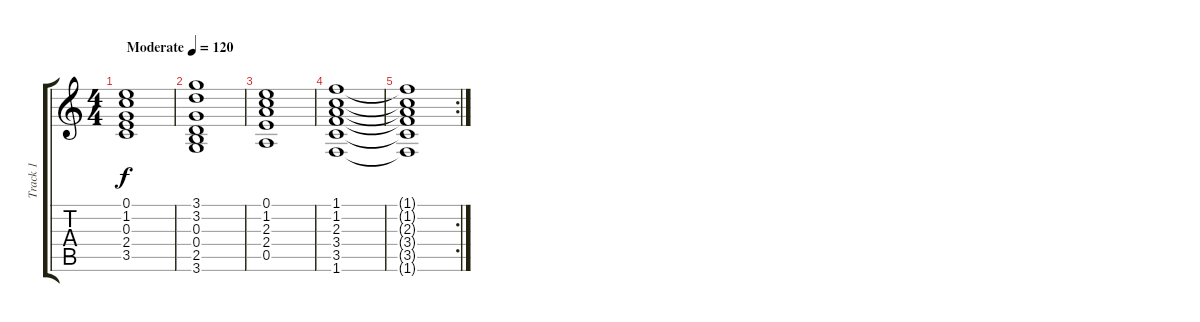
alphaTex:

\track ("Track 1" "Track 1") {instrument acousticguitarsteel}
\staff {score tabs}
\tuning (E4 B3 G3 D3 A2 E2) {hide}
\ts (4 4)
\tempo (120 "Moderate")
\clef g2
\ks c
(0.1 1.2 0.3 2.4 3.5).1{dy f instrument acousticguitarsteel} |
(3.1 3.2 0.3 0.4 2.5 3.6).1 |
(0.1 1.2 2.3 2.4 0.5).1 |
(1.1 1.2 2.3 3.4 3.5 1.6).1 |
\rc 2
(1.1{t} 1.2{t} 2.3{t} 3.4{t} 3.5{t} 1.6{t}).1
